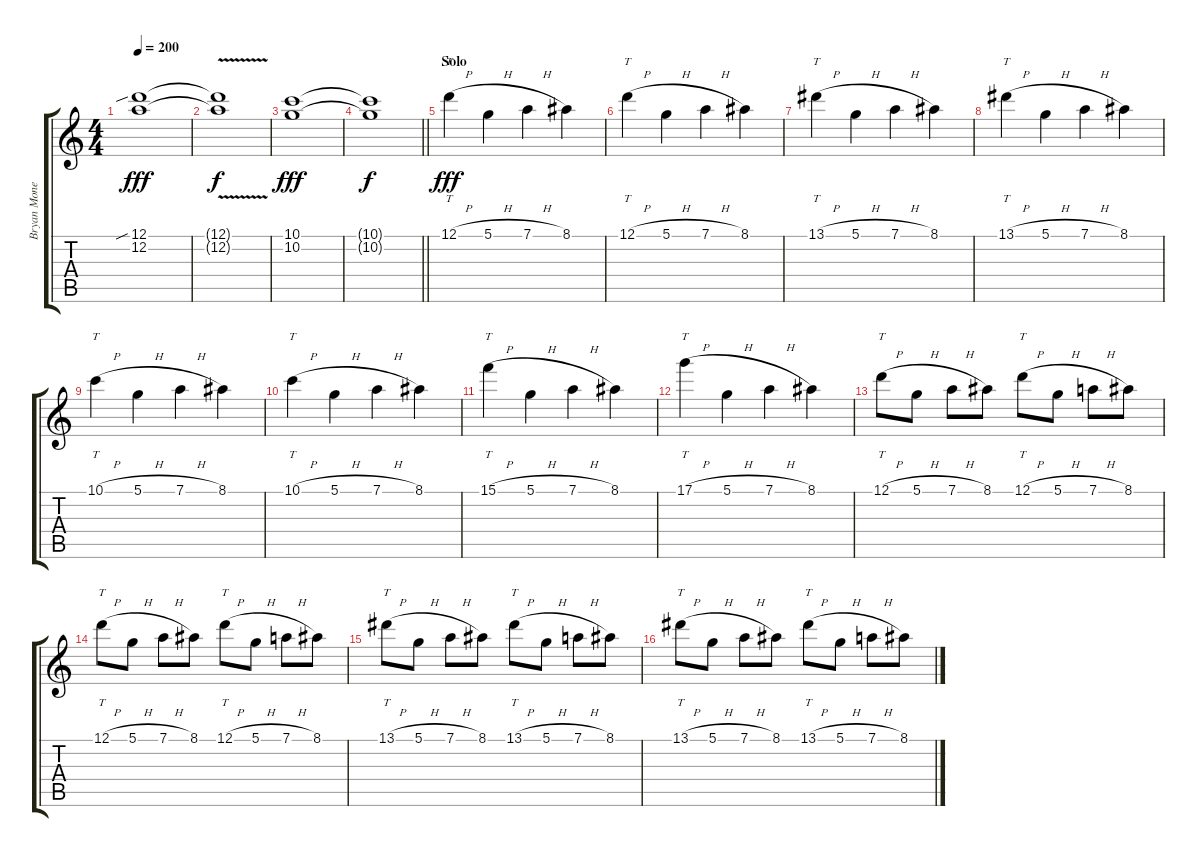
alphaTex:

\track ("Bryan Money" "Bryan Mone") {instrument distortionguitar}
\staff {score tabs}
\tuning (D4 A3 F3 C3 G2 C2) {hide}
\ts (4 4)
\tempo 200
\clef g2
\ks c
(12.1{sib} 12.2).1{dy fff} |
(12.1{v t} 12.2{t}).1{dy f} |
(10.1 10.2).1{dy fff} |
\barLineRight lightlight
(10.1{t} 10.2{t}).1{dy f} |
\section ("" "Solo")
12.1{h}.4{tt dy fff} 5.1{h}.4 7.1{h}.4 8.1.4 |
12.1{h}.4{tt} 5.1{h}.4 7.1{h}.4 8.1.4 |
13.1{h}.4{tt} 5.1{h}.4 7.1{h}.4 8.1.4 |
13.1{h}.4{tt} 5.1{h}.4 7.1{h}.4 8.1.4 |
10.1{h}.4{tt} 5.1{h}.4 7.1{h}.4 8.1.4 |
10.1{h}.4{tt} 5.1{h}.4 7.1{h}.4 8.1.4 |
15.1{h}.4{tt} 5.1{h}.4 7.1{h}.4 8.1.4 |
17.1{h}.4{tt} 5.1{h}.4 7.1{h}.4 8.1.4 |
12.1{h}.8{tt} 5.1{h}.8 7.1{h}.8 8.1.8 12.1{h}.8{tt} 5.1{h}.8 7.1{h}.8 8.1.8 |
12.1{h}.8{tt} 5.1{h}.8 7.1{h}.8 8.1.8 12.1{h}.8{tt} 5.1{h}.8 7.1{h}.8 8.1.8 |
13.1{h}.8{tt} 5.1{h}.8 7.1{h}.8 8.1.8 13.1{h}.8{tt} 5.1{h}.8 7.1{h}.8 8.1.8 |
13.1{h}.8{tt} 5.1{h}.8 7.1{h}.8 8.1.8 13.1{h}.8{tt} 5.1{h}.8 7.1{h}.8 8.1.8
